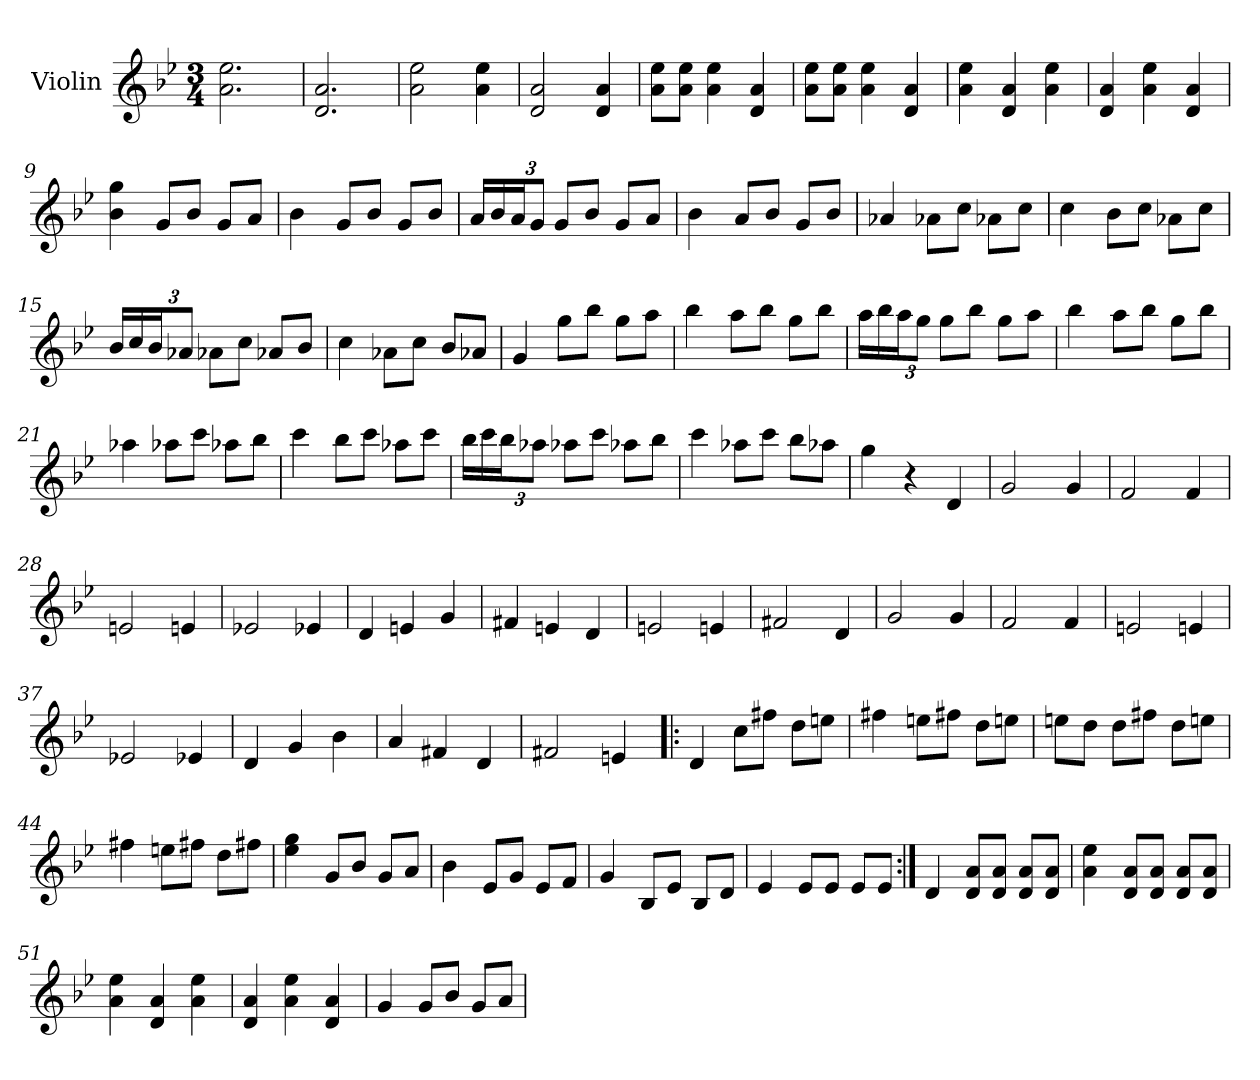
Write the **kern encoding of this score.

**kern
*part1
*staff1
*I"Violin
*I'Vln.
*clefG2
*k[b-e-]
*M3/4
=1
2.a\ 2.ee-\
=2
2.d/ 2.a/
=3
2a\ 2ee-\
4a\ 4ee-\
=4
2d/ 2a/
4d/ 4a/
=5
8a\ 8ee-\L
8a\ 8ee-\J
4a\ 4ee-\
4d/ 4a/
=6
8a\ 8ee-\L
8a\ 8ee-\J
4a\ 4ee-\
4d/ 4a/
=7
4a\ 4ee-\
4d/ 4a/
4a\ 4ee-\
=8
4d/ 4a/
4a\ 4ee-\
4d/ 4a/
=9
4b-\ 4gg\
8g/L
8b-/J
8g/L
8a/J
=10
4b-\
8g/L
8b-/J
8g/L
8b-/J
!!LO:LB:g=z
=11
16a/LL
16b-/
*Xbrackettup
24a/J
12g/J
8g/L
8b-/J
8g/L
8a/J
=12
4b-\
8a/L
8b-/J
8g/L
8b-/J
=13
4a-X/
8a-X\L
8cc\J
8a-X\L
8cc\J
=14
4cc\
8b-\L
8cc\J
8a-X\L
8cc\J
=15
16b-/LL
16cc/
24b-/J
12a-X/J
8a-X\L
8cc\J
8a-X/L
8b-/J
=16
4cc\
8a-X\L
8cc\J
8b-/L
8a-X/J
!!LO:LB:g=z
=17
4g/
8gg\L
8bb-\J
8gg\L
8aa\J
=18
4bb-\
8aa\L
8bb-\J
8gg\L
8bb-\J
=19
16aa\LL
16bb-\
24aa\J
12gg\J
8gg\L
8bb-\J
8gg\L
8aa\J
=20
4bb-\
8aa\L
8bb-\J
8gg\L
8bb-\J
=21
4aa-X\
8aa-X\L
8ccc\J
8aa-X\L
8bb-\J
=22
4ccc\
8bb-\L
8ccc\J
8aa-X\L
8ccc\J
!!LO:LB:g=z
=23
16bb-\LL
16ccc\
24bb-\J
12aa-X\J
8aa-X\L
8ccc\J
8aa-X\L
8bb-\J
=24
4ccc\
8aa-X\L
8ccc\J
8bb-\L
8aa-X\J
=25
4gg\
4r
4d/
=26
2g/
4g/
=27
2f/
4f/
=28
2en/
4en/
=29
2e-X/
4e-X/
=30
4d/
4en/
4g/
=31
4f#X/
4en/
4d/
!!LO:LB:g=z
=32
2en/
4en/
=33
2f#X/
4d/
=34
2g/
4g/
=35
2f/
4f/
=36
2en/
4en/
=37
2e-X/
4e-X/
=38
4d/
4g/
4b-\
=39
4a/
4f#X/
4d/
=40
2f#X/
4en/
=41!|:
4d/
8cc\L
8ff#X\J
8dd\L
8een\J
=42
4ff#X\
8een\L
8ff#X\J
8dd\L
8een\J
!!LO:LB:g=z
=43
8een\L
8dd\J
8dd\L
8ff#X\J
8dd\L
8een\J
=44
4ff#X\
8een\L
8ff#X\J
8dd\L
8ff#X\J
=45
4ee-\ 4gg\
8g/L
8b-/J
8g/L
8a/J
=46
4b-\
8e-/L
8g/J
8e-/L
8f/J
=47
4g/
8B-/L
8e-/J
8B-/L
8d/J
=48
4e-/
8e-/L
8e-/J
8e-/L
8e-/J
=49:|!
4d/
8d/ 8a/L
8d/ 8a/J
8d/ 8a/L
8d/ 8a/J
!!LO:LB:g=z
=50
4a\ 4ee-\
8d/ 8a/L
8d/ 8a/J
8d/ 8a/L
8d/ 8a/J
=51
4a\ 4ee-\
4d/ 4a/
4a\ 4ee-\
=52
4d/ 4a/
4a\ 4ee-\
4d/ 4a/
=53
4g/
8g/L
8b-/J
8g/L
8a/J
=
*-
